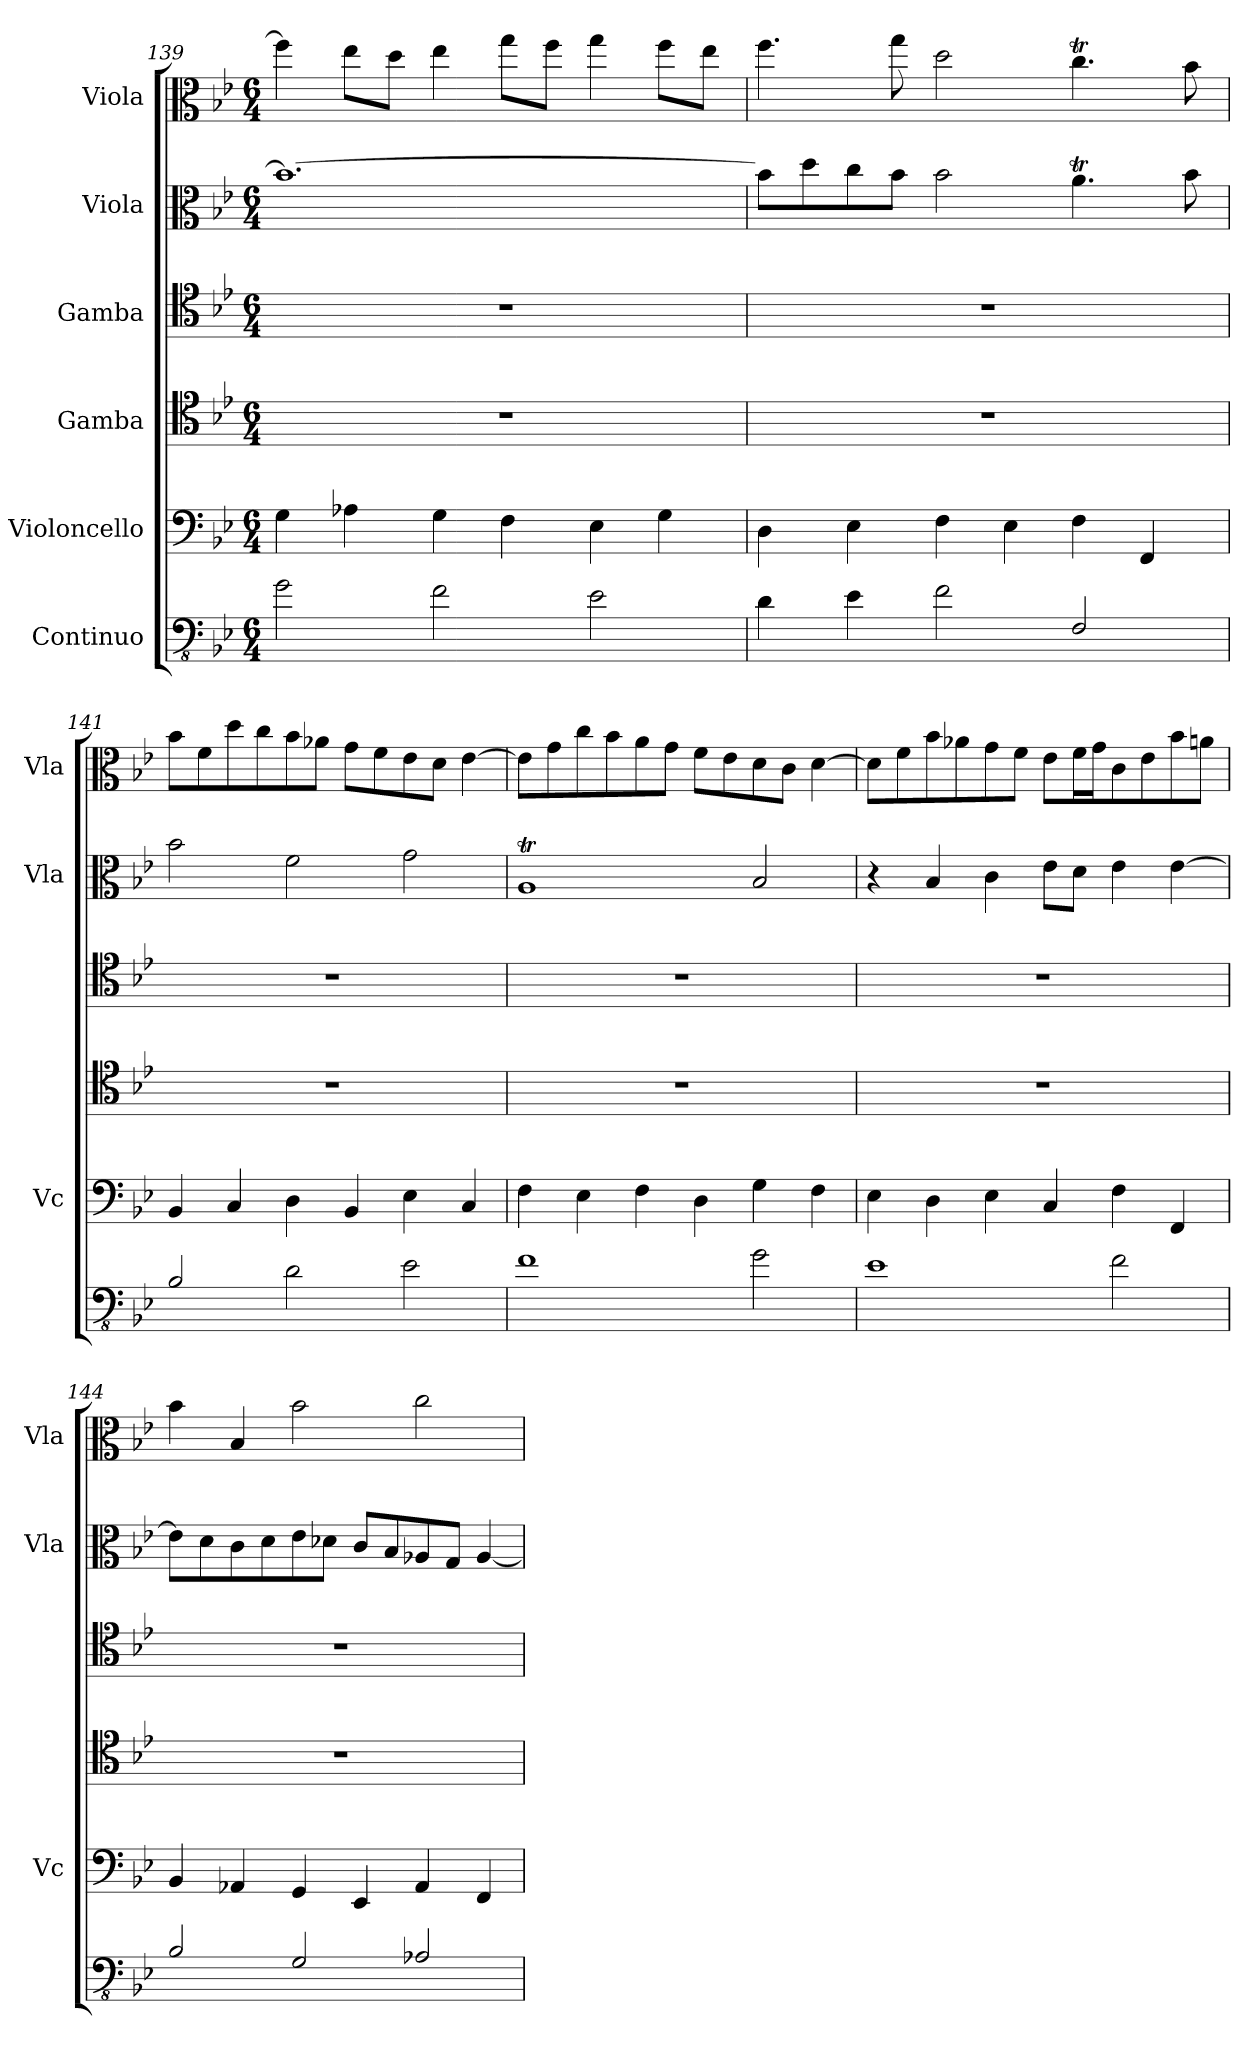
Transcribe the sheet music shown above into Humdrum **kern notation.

**kern	**kern	**kern	**kern	**kern	**kern
*part6	*part5	*part4	*part3	*part2	*part1
*staff6	*staff5	*staff4	*staff3	*staff2	*staff1
*I"Continuo	*I"Violoncello	*I"Gamba	*I"Gamba	*I"Viola	*I"Viola
*	*I'Vc	*	*	*I'Vla	*I'Vla
*clefFv4	*clefF4	*clefC4	*clefC4	*clefC3	*clefC3
*ITrd7c12	*	*	*	*	*
*k[b-e-]	*k[b-e-]	*k[b-e-]	*k[b-e-]	*k[b-e-]	*k[b-e-]
*M6/4	*M6/4	*M6/4	*M6/4	*M6/4	*M6/4
=139	=139	=139	=139	=139	=139
2GG\	4G\	1.r	1.r	1.b-_	4ff\]
.	4A-X\	.	.	.	8ee-\L
.	.	.	.	.	8dd\J
2FF\	4G\	.	.	.	4ee-\
.	4F\	.	.	.	8gg\L
.	.	.	.	.	8ff\J
2EE-\	4E-\	.	.	.	4gg\
.	4G\	.	.	.	8ff\L
.	.	.	.	.	8ee-\J
=140	=140	=140	=140	=140	=140
4DD\	4D\	1.r	1.r	8b-\L]	4.ff\
.	.	.	.	8dd\	.
4EE-\	4E-\	.	.	8cc\	.
.	.	.	.	8b-\J	8gg\
2FF\	4F\	.	.	2b-\	2dd\
.	4E-\	.	.	.	.
2FFF/	4F\	.	.	4.at\	4.ccT\
.	4FF/	.	.	.	.
.	.	.	.	8b-\	8b-\
!!LO:LB:g=z
=141	=141	=141	=141	=141	=141
2BBB-/	4BB-/	1.r	1.r	2b-\	8b-\L
.	.	.	.	.	8f\
.	4C/	.	.	.	8dd\
.	.	.	.	.	8cc\
2DD\	4D\	.	.	2f\	8b-\
.	.	.	.	.	8a-X\J
.	4BB-/	.	.	.	8g\L
.	.	.	.	.	8f\
2EE-\	4E-\	.	.	2g\	8e-\
.	.	.	.	.	8d\J
.	4C/	.	.	.	[4e-\
=142	=142	=142	=142	=142	=142
1FF	4F\	1.r	1.r	1At	8e-\L]
.	.	.	.	.	8g\
.	4E-\	.	.	.	8cc\
.	.	.	.	.	8b-\
.	4F\	.	.	.	8a\
.	.	.	.	.	8g\J
.	4D\	.	.	.	8f\L
.	.	.	.	.	8e-\
2GG\	4G\	.	.	2B-/	8d\
.	.	.	.	.	8c\J
.	4F\	.	.	.	[4d\
=143	=143	=143	=143	=143	=143
1EE-	4E-\	1.r	1.r	4r	8d\L]
.	.	.	.	.	8f\
.	4D\	.	.	4B-/	8b-\
.	.	.	.	.	8a-X\
.	4E-\	.	.	4c\	8g\
.	.	.	.	.	8f\J
.	4C/	.	.	8e-\L	8e-\L
.	.	.	.	8d\J	16f\L
.	.	.	.	.	16g\J
2FF\	4F\	.	.	4e-\	8c\
.	.	.	.	.	8e-\
.	4FF/	.	.	[4e-\	8b-\
.	.	.	.	.	8an\J
!!LO:PB:g=z
=144	=144	=144	=144	=144	=144
2BBB-/	4BB-/	1.r	1.r	8e-\L]	4b-\
.	.	.	.	8d\	.
.	4AA-X/	.	.	8c\	4B-/
.	.	.	.	8d\	.
2GGG/	4GG/	.	.	8e-\	2b-\
.	.	.	.	8d-X\J	.
.	4EE-/	.	.	8c/L	.
.	.	.	.	8B-/	.
2AAA-X/	4AA-/	.	.	8A-X/	2cc\
.	.	.	.	8G/J	.
.	4FF/	.	.	[4A-/	.
=	=	=	=	=	=
*-	*-	*-	*-	*-	*-
